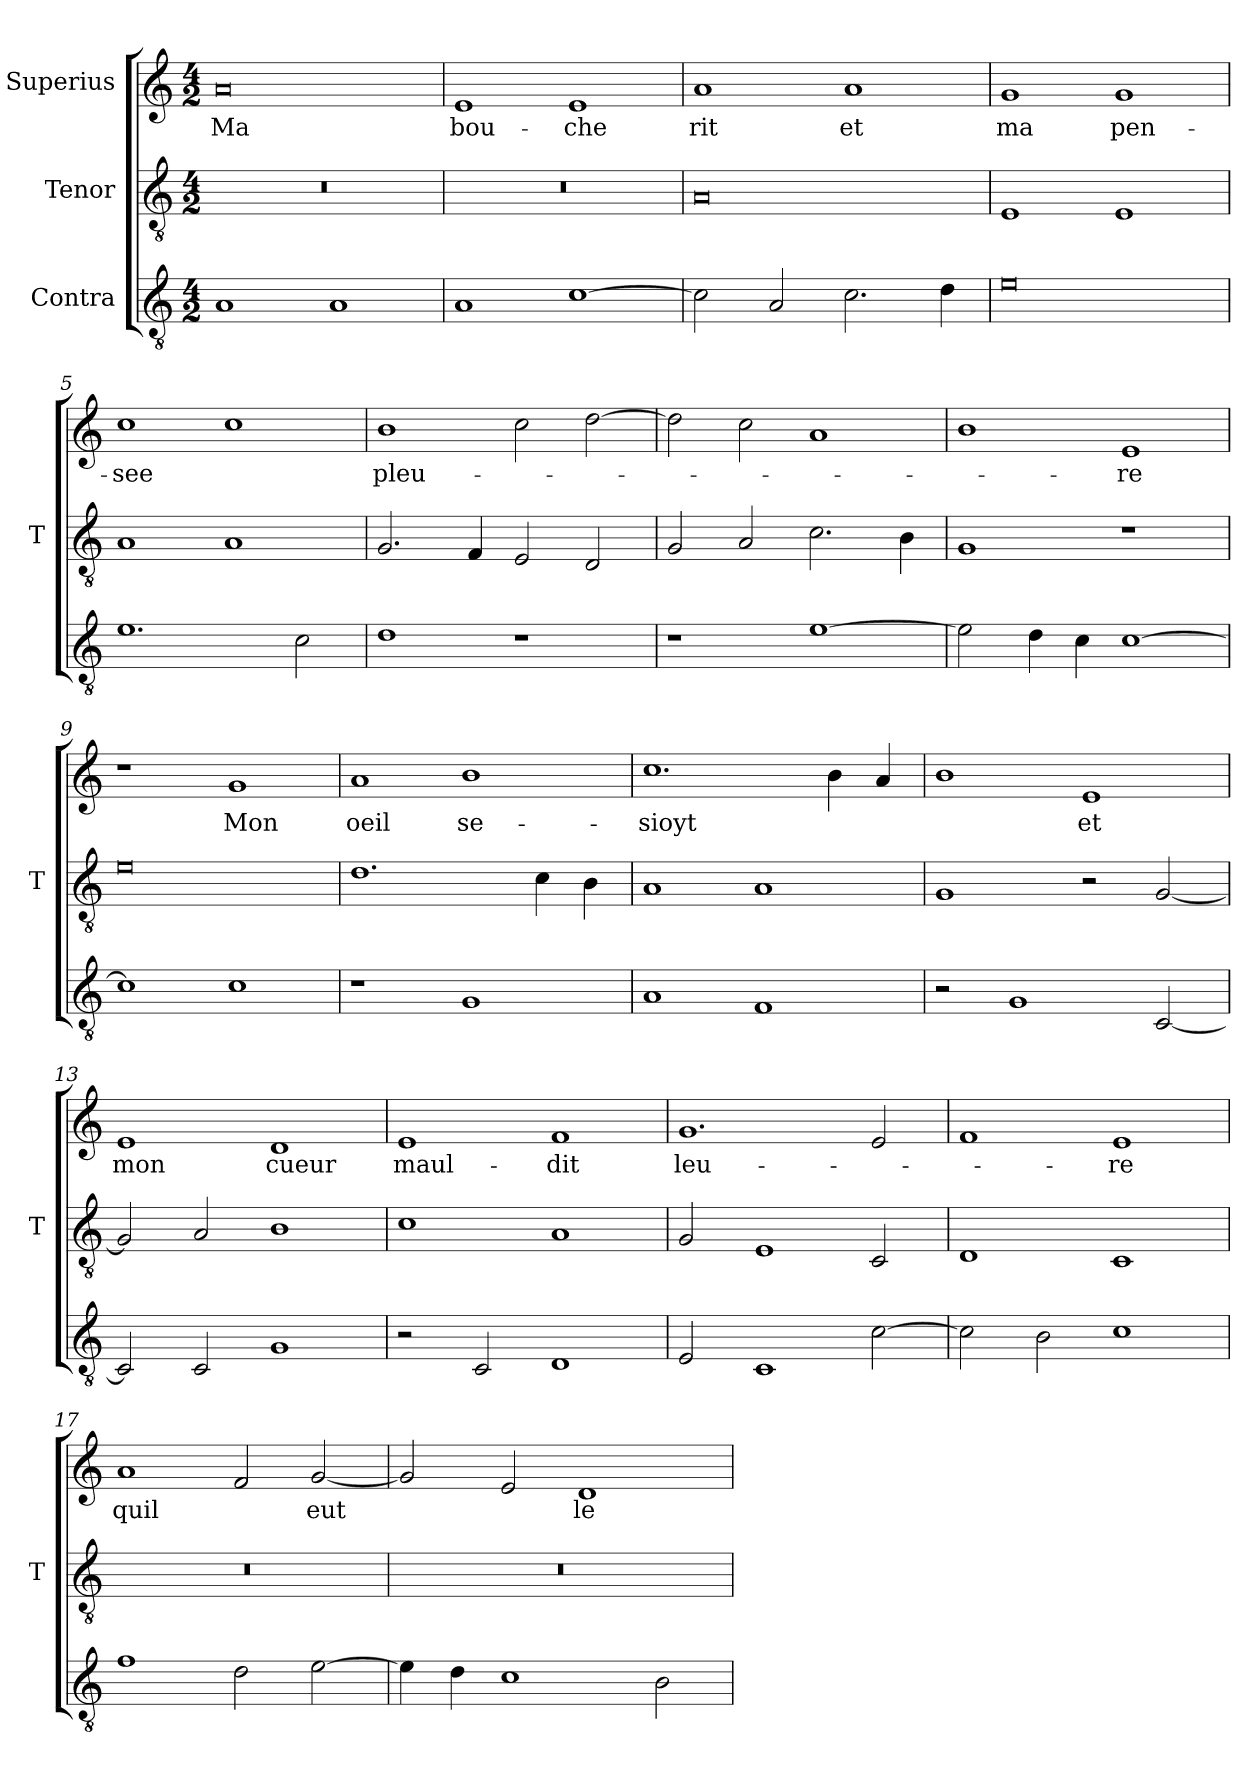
**kern	**kern	**kern	**text
*part3	*part2	*part1	*part1
*staff3	*staff2	*staff1	*staff1
*I"Contra	*I"Tenor	*I"Superius	*
*	*I'T	*	*
*clefGv2	*clefGv2	*clefG2	*
*M4/2	*M4/2	*M4/2	*
=1	=1	=1	=1
1A	0r	0a	-Ma
1A	.	.	.
=2	=2	=2	=2
1A	0r	1e	bou-
[1c	.	1e	-che
=3	=3	=3	=3
2c]	0A	1a	-rit
2A	.	.	.
2.c	.	1a	-et
4d	.	.	.
=4	=4	=4	=4
0e	1E	1g	-ma
.	1E	1g	pen-
=5	=5	=5	=5
1.e	1A	1cc	-see
.	1A	1cc	.
2c	.	.	.
=6	=6	=6	=6
1d	2.G	1b	pleu-
.	4F	.	.
1r	2E	2cc	.
.	2D	[2dd	.
=7	=7	=7	=7
1r	2G	2dd]	.
.	2A	2cc	.
[1e	2.c	1a	.
.	4B	.	.
=8	=8	=8	=8
2e]	1G	1b	.
4d	.	.	.
4c	.	.	.
[1c	1r	1e	-re
=9	=9	=9	=9
1c]	0e	1r	.
1c	.	1g	-Mon
=10	=10	=10	=10
1r	1.d	1a	-oeil
1G	.	1b	se-
.	4c	.	.
.	4B	.	.
=11	=11	=11	=11
1A	1A	1.cc	-sioyt
1F	1A	.	.
.	.	4b	.
.	.	4a	.
=12	=12	=12	=12
2r	1G	1b	.
1G	.	.	.
.	2r	1e	-et
[2C	[2G	.	.
=13	=13	=13	=13
2C]	2G]	1e	-mon
2C	2A	.	.
1G	1B	1d	-cueur
=14	=14	=14	=14
2r	1c	1e	maul-
2C	.	.	.
1D	1A	1f	-dit
=15	=15	=15	=15
2E	2G	1.g	leu-
1C	1E	.	.
[2c	2C	2e	.
=16	=16	=16	=16
2c]	1D	1f	.
2B	.	.	.
1c	1C	1e	-re
=17	=17	=17	=17
1f	0r	1a	-quil
2d	.	2f	.
[2e	.	[2g	-eut
=18	=18	=18	=18
4e]	0r	2g]	.
4d	.	.	.
1c	.	2e	.
.	.	1d	-le
2B	.	.	.
=	=	=	=
*-	*-	*-	*-
